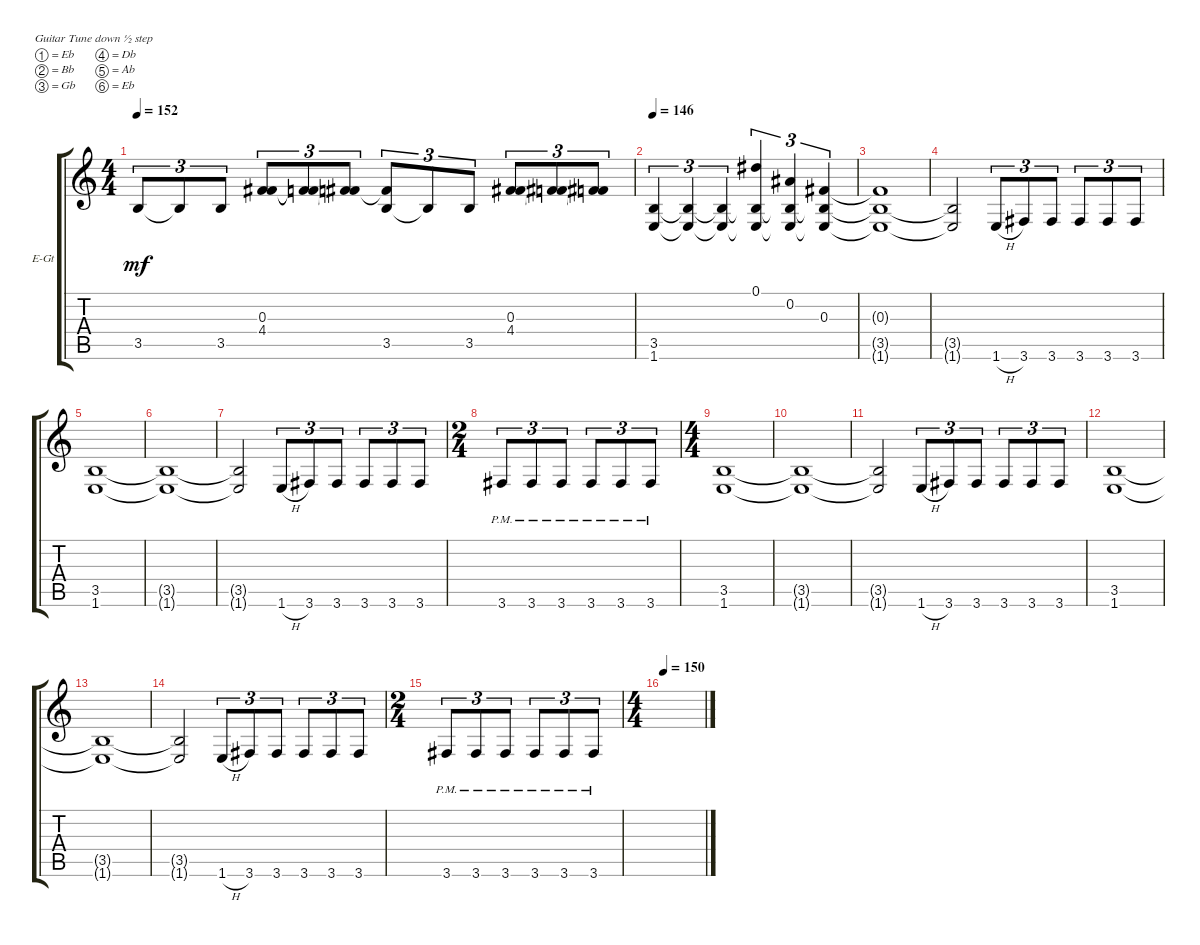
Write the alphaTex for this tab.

\bracketExtendMode groupsimilarinstruments
\firstSystemTrackNameOrientation horizontal
\otherSystemsTrackNameOrientation horizontal
\track ("right" "E-Gt") {instrument distortionguitar}
\staff {score tabs}
\tuning (Eb4 Bb3 Gb3 Db3 Ab2 Eb2)
\ts (4 4)
\tempo 152
\clef g2
\ks c
3.5.8{tu (3 2) dy mf} 3.5{t}.8{tu (3 2)} 3.5.8{tu (3 2)} (4.4 0.3).8{tu (3 2)} (0.3{t} 4.4{t}).8{tu (3 2)} (0.3{t} 4.4{t}).8{tu (3 2)} (3.5 4.4{t}).8{tu (3 2)} 3.5{t}.8{tu (3 2)} 3.5.8{tu (3 2)} (4.4 0.3).8{tu (3 2)} (4.4{t} 0.3{t}).8{tu (3 2)} (4.4{t} 0.3{t}).8{tu (3 2)} |
\tempo 146
(1.6 3.5).4{tu (3 2)} (3.5{t} 1.6{t}).4{tu (3 2)} (3.5{t} 1.6{t}).4{tu (3 2)} (0.1 3.5{t} 1.6{t}).4{tu (3 2)} (0.2 3.5{t} 1.6{t}).4{tu (3 2)} (0.3 3.5{t} 1.6{t}).4{tu (3 2)} |
(3.5{t} 1.6{t} 0.3{t}).1 |
(1.6{t} 3.5{t}).2 1.6{h}.8{tu (3 2)} 3.6.8{tu (3 2)} 3.6.8{tu (3 2)} 3.6.8{tu (3 2)} 3.6.8{tu (3 2)} 3.6.8{tu (3 2)} |
(1.6 3.5).1 |
(3.5{t} 1.6{t}).1 |
(1.6{t} 3.5{t}).2 1.6{h}.8{tu (3 2)} 3.6.8{tu (3 2)} 3.6.8{tu (3 2)} 3.6.8{tu (3 2)} 3.6.8{tu (3 2)} 3.6.8{tu (3 2)} |
\ts (2 4)
3.6{pm}.8{tu (3 2)} 3.6{pm}.8{tu (3 2)} 3.6{pm}.8{tu (3 2)} 3.6{pm}.8{tu (3 2)} 3.6{pm}.8{tu (3 2)} 3.6{pm}.8{tu (3 2)} |
\ts (4 4)
(1.6 3.5).1 |
(3.5{t} 1.6{t}).1 |
(1.6{t} 3.5{t}).2 1.6{h}.8{tu (3 2)} 3.6.8{tu (3 2)} 3.6.8{tu (3 2)} 3.6.8{tu (3 2)} 3.6.8{tu (3 2)} 3.6.8{tu (3 2)} |
(1.6 3.5).1 |
(3.5{t} 1.6{t}).1 |
(1.6{t} 3.5{t}).2 1.6{h}.8{tu (3 2)} 3.6.8{tu (3 2)} 3.6.8{tu (3 2)} 3.6.8{tu (3 2)} 3.6.8{tu (3 2)} 3.6.8{tu (3 2)} |
\ts (2 4)
3.6{pm}.8{tu (3 2)} 3.6{pm}.8{tu (3 2)} 3.6{pm}.8{tu (3 2)} 3.6{pm}.8{tu (3 2)} 3.6{pm}.8{tu (3 2)} 3.6{pm}.8{tu (3 2)} |
\ts (4 4)
\tempo 150
